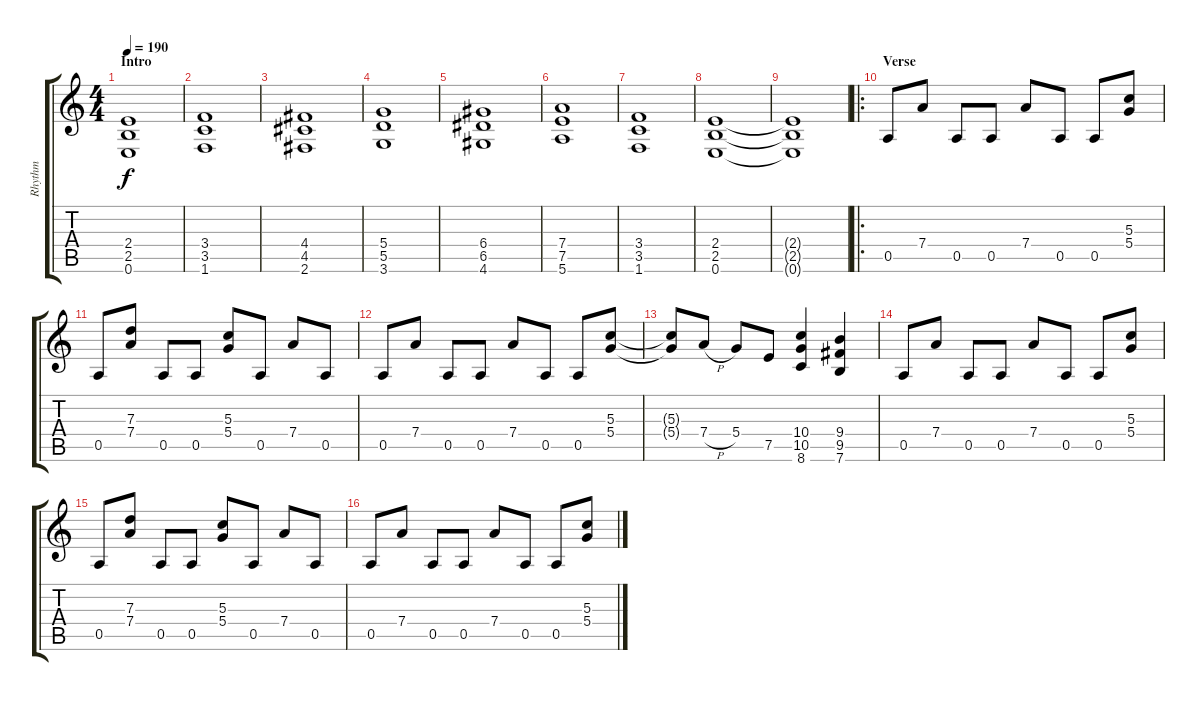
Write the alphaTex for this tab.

\track ("Rhythm" "Rhythm") {instrument distortionguitar}
\staff {score tabs}
\tuning (E4 B3 G3 D3 A2 E2) {hide}
\ts (4 4)
\section ("" "Intro")
\tempo 190
\clef g2
\ks c
(2.4 2.5 0.6).1{dy f instrument distortionguitar} |
(3.4 3.5 1.6).1 |
(4.4 4.5 2.6).1 |
(5.4 5.5 3.6).1 |
(6.4 6.5 4.6).1 |
(7.4 7.5 5.6).1 |
(3.4 3.5 1.6).1 |
(2.4 2.5 0.6).1 |
(2.4{t} 2.5{t} 0.6{t}).1 |
\ro
\section ("" "Verse")
0.5.8 7.4.8 0.5.8 0.5.8 7.4.8 0.5.8 0.5.8 (5.3 5.4).8 |
0.5.8 (7.3 7.4).8 0.5.8 0.5.8 (5.3 5.4).8 0.5.8 7.4.8 0.5.8 |
0.5.8 7.4.8 0.5.8 0.5.8 7.4.8 0.5.8 0.5.8 (5.3 5.4).8 |
(5.3{t} 5.4{t}).8 7.4{h}.8 5.4.8 7.5.8 (10.4 10.5 8.6).4 (9.4 9.5 7.6).4 |
0.5.8 7.4.8 0.5.8 0.5.8 7.4.8 0.5.8 0.5.8 (5.3 5.4).8 |
0.5.8 (7.3 7.4).8 0.5.8 0.5.8 (5.3 5.4).8 0.5.8 7.4.8 0.5.8 |
0.5.8 7.4.8 0.5.8 0.5.8 7.4.8 0.5.8 0.5.8 (5.3 5.4).8
